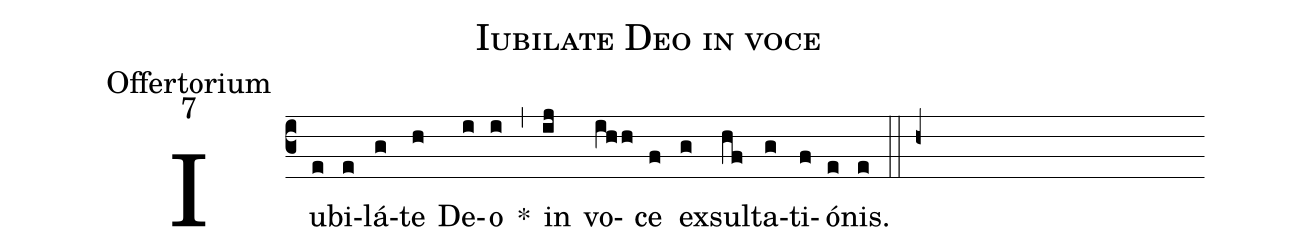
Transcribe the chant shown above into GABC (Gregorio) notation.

name:Iubilate Deo in voce;
office-part:Offertorium;
mode:7;
%%
(c3) Iu(e)bi(e)lá(g)te(h) De(i)o(i) *(,) in(ij) vo(ihh)ce(f) ex(g)sul(hf)ta(g)ti(f)ó(e)nis.(e) (::h+)
